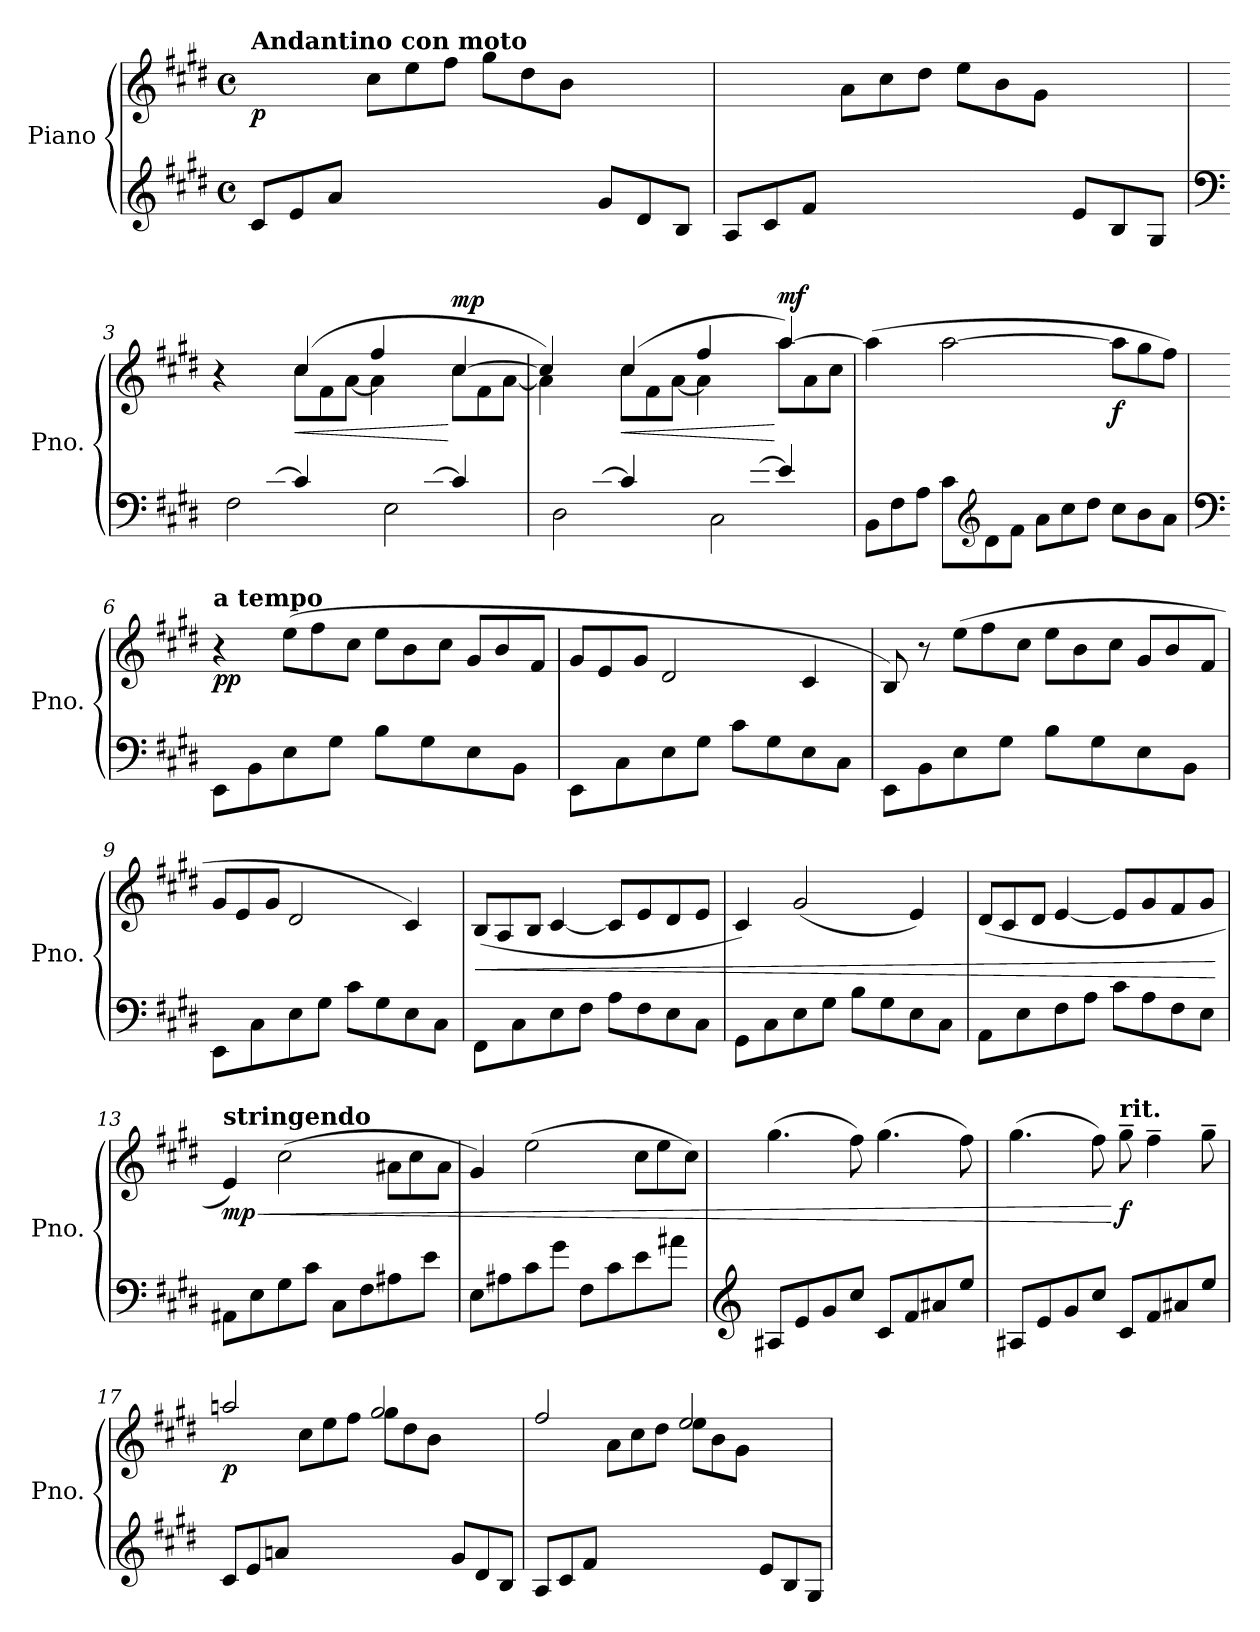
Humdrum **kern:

**kern	**kern	**dynam
*part1	*part1	*part1
*staff2	*staff1	*staff1/2
*I"Piano	*	*
*I'Pno.	*	*
*clefG2	*clefG2	*
*k[f#c#g#d#]	*k[f#c#g#d#]	*
*M4/4	*M4/4	*
*met(c)	*met(c)	*
*Xtuplet	*	*
=1	=1	=1
*^	*	*
!	!	!LO:TX:a:B:t=Andantino con moto	!
!	!	!	!LO:DY:b
12c#/L	1ryy	4ryy	p
12e/	.	.	.
12a/J	.	.	.
*	*	*Xtuplet	*
2ryy	.	12cc#\L	.
.	.	12ee\	.
.	.	12ff#\J	.
.	.	12gg#\L	.
.	.	12dd#\	.
.	.	12b\J	.
12g#/L	.	4ryy	.
12d#/	.	.	.
12B/J	.	.	.
=2	=2	=2	=2
12A/L	1ryy	4ryy	.
12c#/	.	.	.
12f#/J	.	.	.
2ryy	.	12a\L	.
.	.	12cc#\	.
.	.	12dd#\J	.
.	.	12ee\L	.
.	.	12b\	.
.	.	12g#\J	.
12e/L	.	4ryy	.
12B/	.	.	.
12G#/J	.	.	.
=3	=3	=3	=3
*clefF4	*	*	*
*	*	*^	*
12F#/Lyy	2F#\	4r	4rgyy	.
12A/	.	.	.	.
[12c#/J	.	.	.	.
!	!	!	!	!LO:HP:b
4c#/]	.	(4cc#/	12cc#\L	<
.	.	.	12f#\	.
.	.	.	[12a\J	.
12E/Lyy	2E\	4ff#/	4a\]	.
12A/	.	.	.	.
[12c#/J	.	.	.	.
!	!	!	!	!LO:DY:n=1:a
4c#/]	.	[4cc#/	12cc#\L	[ mp
.	.	.	12f#\	.
.	.	.	[12a\J	.
!!LO:LB:g=z	!!
=4	=4	=4	=4	=4
12D#/Lyy	2D#\	4cc#/])	4a\]	.
12A/	.	.	.	.
[12c#/J	.	.	.	.
!	!	!	!	!LO:HP:b
4c#/]	.	(4cc#/	12cc#\L	<
.	.	.	12f#\	.
.	.	.	[12a\J	.
12C#/Lyy	2C#\	4ff#/	4a\]	.
12A/	.	.	.	.
[12e/J	.	.	.	.
!	!	!	!	!LO:DY:n=1:a
4e/]	.	[4aa/)	12aa\L	[ mf
.	.	.	12a\	.
.	.	.	12cc#\J	.
*v	*v	*	*	*
*	*v	*v	*
=5	=5	=5
12BB\L	(4aa\]	.
12F#\	.	.
12A\J	.	.
12c#\L	[2aa\	.
*clefG2	*	*
12d#\	.	.
12f#\J	.	.
12a\L	.	.
12cc#\	.	.
12dd#\J	.	.
!	!	!LO:DY:b
12cc#\L	12aa\L]	f
12b\	12gg#\	.
12a\J	12ff#\J)	.
=6	=6	=6
*clefF4	*	*
!	!LO:TX:a:B:t=a tempo	!
!	!	!LO:DY:b
8EE\L	4r	pp
8BB\	.	.
8E\	(12ee\L	.
.	12ff#\	.
8G#\J	.	.
.	12cc#\J	.
8B\L	12ee\L	.
.	12b\	.
8G#\	.	.
.	12cc#\J	.
8E\	12g#/L	.
.	12b/	.
8BB\J	.	.
.	12f#/J	.
=7	=7	=7
8EE\L	12g#/L	.
.	12e/	.
8C#\	.	.
.	12g#/J	.
8E\	2d#/	.
8G#\J	.	.
8c#\L	.	.
8G#\	.	.
8E\	4c#/	.
8C#\J	.	.
!!LO:LB:g=z
=8	=8	=8
8EE\L	8B/)	.
8BB\	8r	.
8E\	(12ee\L	.
.	12ff#\	.
8G#\J	.	.
.	12cc#\J	.
8B\L	12ee\L	.
.	12b\	.
8G#\	.	.
.	12cc#\J	.
8E\	12g#/L	.
.	12b/	.
8BB\J	.	.
.	12f#/J	.
=9	=9	=9
8EE\L	12g#/L	.
.	12e/	.
8C#\	.	.
.	12g#/J	.
8E\	2d#/	.
8G#\J	.	.
8c#\L	.	.
8G#\	.	.
8E\	4c#/)	.
8C#\J	.	.
=10	=10	=10
!	!	!LO:HP:b
8FF#\L	(12B/L	<
.	12A/	.
8C#\	.	.
.	12B/J	.
8E\	[4c#/	.
8F#\J	.	.
8A\L	8c#/L]	.
8F#\	8e/	.
8E\	8d#/	.
8C#\J	8e/J	.
=11	=11	=11
8GG#\L	4c#/)	.
8C#\	.	.
8E\	(2g#/	.
8G#\J	.	.
8B\L	.	.
8G#\	.	.
8E\	4e/)	.
8C#\J	.	.
!!LO:LB:g=z
=12	=12	=12
8AA\L	(12d#/L	.
.	12c#/	.
8E\	.	.
.	12d#/J	.
8F#\	[4e/	.
8A\J	.	.
8c#\L	8e/L]	.
8A\	8g#/	.
8F#\	8f#/	.
8E\J	8g#/J	.
.	.	[
=13	=13	=13
!	!LO:TX:a:B:t=stringendo	!
!	!	!LO:HP:b
!	!	!LO:DY:n=1:b
8AA#X\L	4e/)	< mp
8E\	.	.
8G#\	(2cc#\	.
8c#\J	.	.
8C#\L	.	.
8F#\	.	.
8A#X\	12a#X\L	.
.	12cc#\	.
8e\J	.	.
.	12a#\J	.
=14	=14	=14
8E\L	4g#/)	.
8A#X\	.	.
8c#\	(2ee\	.
8g#\J	.	.
8F#\L	.	.
8c#\	.	.
8e\	12cc#\L	.
.	12ee\	.
8a#X\J	.	.
.	12cc#\J)	.
=15	=15	=15
*clefG2	*	*
8A#X/L	(4.gg#\	.
8e/	.	.
8g#/	.	.
8cc#/J	8ff#\)	.
8c#/L	(4.gg#\	.
8f#/	.	.
8a#X/	.	.
8ee/J	8ff#\)	.
!!LO:LB:g=z
=16	=16	=16
8A#X/L	(4.gg#\	.
8e/	.	.
8g#/	.	.
8cc#/J	8ff#\)	.
!	!LO:TX:a:B:t=rit.	!
!	!	!LO:DY:n=1:b
8c#/L	8gg#~\	[ f
8f#/	4ff#~\	.
8a#X/	.	.
8ee/J	8gg#~\	.
!!LO:PB:g=z
=17	=17	=17
*	*^	*
!	!	!	!LO:DY:b
12c#/L	2aan/	4ryy	p
12e/	.	.	.
12an/J	.	.	.
2ryy	.	12cc#\L	.
.	.	12ee\	.
.	.	12ff#\J	.
.	2gg#/	12gg#\L	.
.	.	12dd#\	.
.	.	12b\J	.
12g#/L	.	4ryy	.
12d#/	.	.	.
12B/J	.	.	.
=18	=18	=18	=18
12A/L	2ff#/	4ryy	.
12c#/	.	.	.
12f#/J	.	.	.
2ryy	.	12a\L	.
.	.	12cc#\	.
.	.	12dd#\J	.
.	2ee/	12ee\L	.
.	.	12b\	.
.	.	12g#\J	.
12e/L	.	4ryy	.
12B/	.	.	.
12G#/J	.	.	.
*	*v	*v	*
=	=	=
*-	*-	*-
